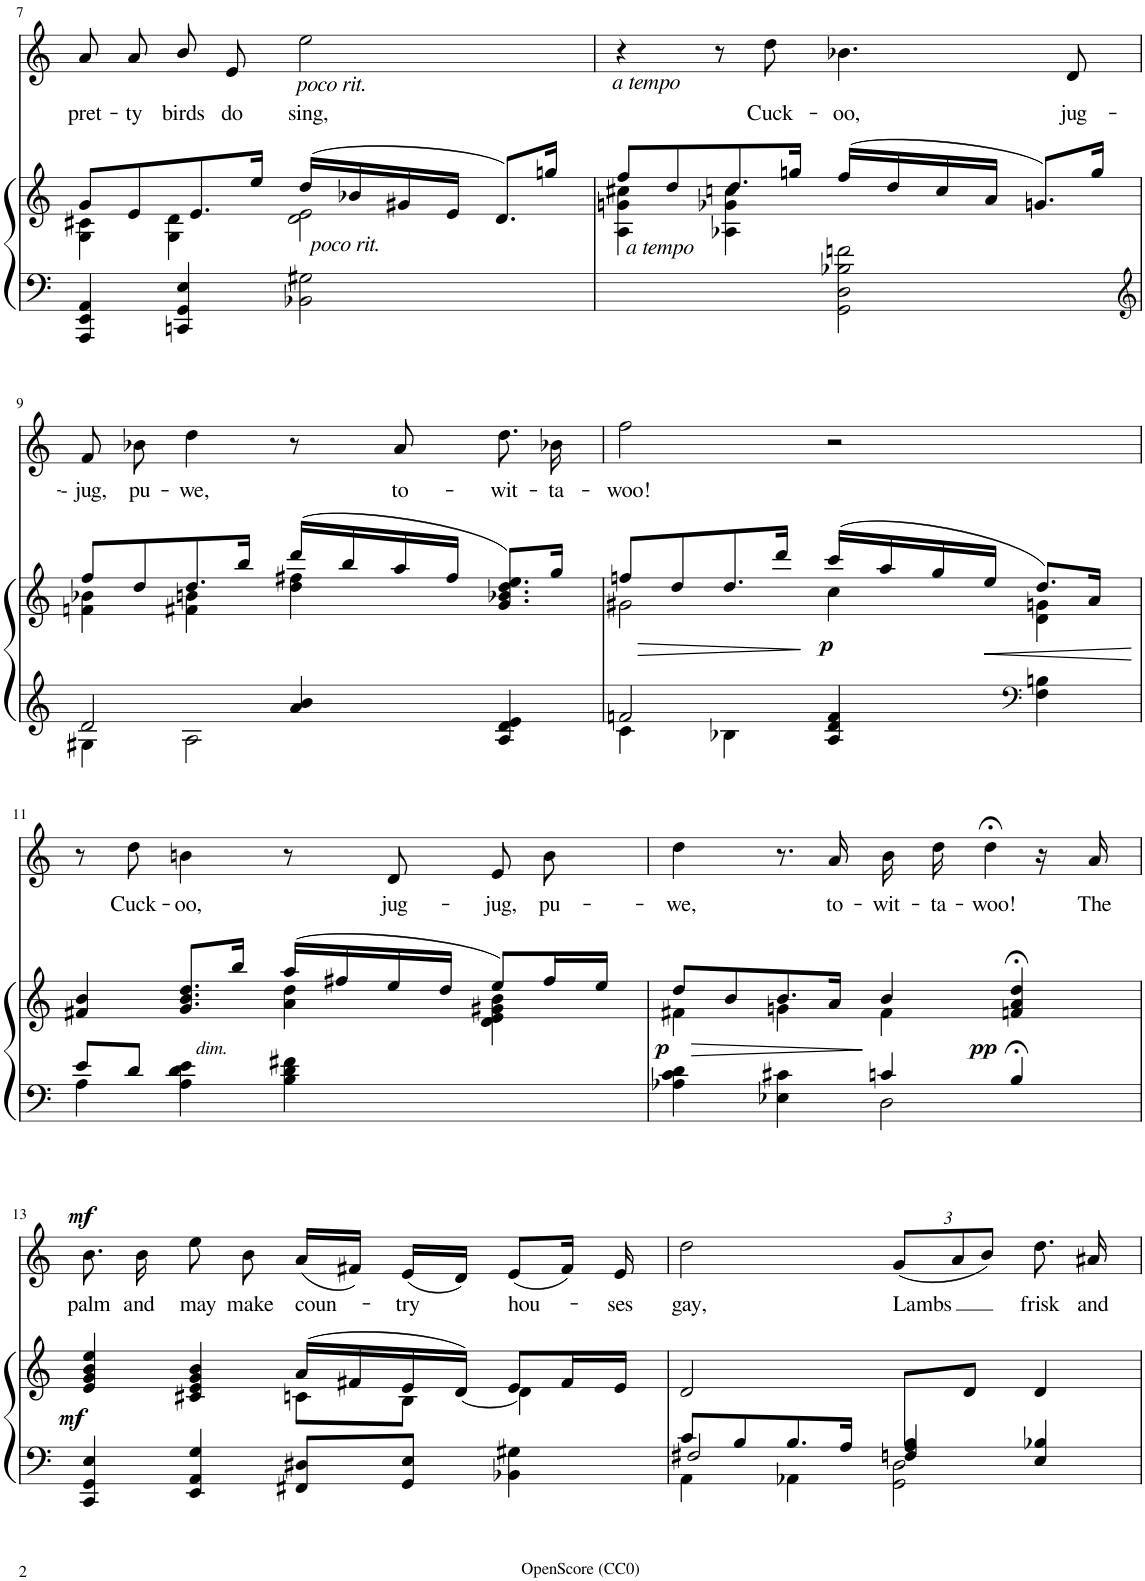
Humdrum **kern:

**kern	**kern	**dynam	**kern	**text	**dynam
*part2	*part2	*part2	*part1	*part1	*part1
*staff3	*staff2	*staff2/3	*staff1	*staff1	*staff1
*I"Piano	*	*	*I"Voice	*	*
*I'Pno	*	*	*	*	*
!!LO:PB:g=z
*clefF4	*clefG2	*	*clefG2	*	*
*k[]	*k[]	*	*k[]	*	*
*M4/4	*M4/4	*	*M4/4	*	*
=7	=7	=7	=7	=7	=7
*	*^	*	*	*	*
!	!	!	!	!	!LO:LY:b	!
4AAA/ 4EE/ 4AA/	8g/L	4G\ 4c#X\	.	8a/	pret-	.
!	!	!	!	!	!LO:LY:b	!
.	8e/	.	.	8a/	-ty	.
!	!	!	!	!	!LO:LY:b	!
4CCn/ 4GG/ 4E/	8.e/	4G\ 4d\	.	8b/	birds	.
!	!	!	!	!	!LO:LY:b	!
.	.	.	.	8e/	do	.
.	16ee/Jk	.	.	.	.	.
!	!	!	!	!LO:TX:b:i:t=poco rit.	!	!
!	!LO:TX:b:i:t=poco rit.	!	!	!	!	!
!	!	!	!	!	!LO:LY:b	!
2BB-X\ 2G#X\	(16dd/LL	2d\ 2e\	.	2ee\	sing,	.
.	16b-X/	.	.	.	.	.
.	16g#X/	.	.	.	.	.
.	16e/JJ	.	.	.	.	.
.	8.d;<'~/L)	.	.	.	.	.
.	16ggn/Jk	.	.	.	.	.
=8	=8	=8	=8	=8	=8	=8
!	!	!	!	!LO:TX:b:i:t=a tempo	!	!
!	!LO:TX:b:i:t=a tempo	!	!	!	!	!
2ryy	8ff/L	4A\ 4gn\ 4cc#X\	.	4r	.	.
.	8dd/	.	.	.	.	.
.	8.dd/	4A-X\ 4g-X\ 4ccn\	.	8r	.	.
!	!	!	!	!	!LO:LY:b	!
.	.	.	.	8dd\	Cuck-	.
.	16ggn/Jk	.	.	.	.	.
!	!	!	!	!	!LO:LY:b	!
2GG\ 2D\ 2B-X\ 2fn\	(>16ff/LL	2ryy	.	4.b-X\	-oo,	.
.	16dd/	.	.	.	.	.
.	16cc/	.	.	.	.	.
.	16a/JJ	.	.	.	.	.
.	8.gn/L)	.	.	.	.	.
!	!	!	!	!	!LO:LY:b	!
.	.	.	.	8d/	jug-	.
.	16gg/Jk	.	.	.	.	.
!!LO:LB:g=z
=9	=9	=9	=9	=9	=9	=9
*clefG2	*	*	*	*	*	*
*^	*	*	*	*	*	*
!	!	!	!	!	!	!LO:LY:b	!
2d/	4G#X\	8ff/L	4fn\ 4b-X\	.	8f/	-- jug,	.
!	!	!	!	!	!	!LO:LY:b	!
.	.	8dd/	.	.	8b-X\	pu-	.
!	!	!	!	!	!	!LO:LY:b	!
.	2A\	8.dd/	4f#X\ 4bn\	.	4dd\	-we,	.
.	.	16bb/Jk	.	.	.	.	.
4a/ 4b/	.	(16ddd/LL	4dd\ 4ff#X\	.	8r	.	.
.	.	16bb/	.	.	.	.	.
!	!	!	!	!	!	!LO:LY:b	!
.	.	16aa/	.	.	8a/	to-	.
.	.	16ff#/JJ	.	.	.	.	.
!	!	!	!	!	!	!LO:LY:b	!
4A/ 4d/ 4e/	4ryy	8.g/ 8.b-X/ 8.dd/ 8.ee/L)	4ryy	.	8.dd\	-wit-	.
!	!	!	!	!	!	!LO:LY:b	!
.	.	16gg/Jk	.	.	16b-X\	-ta-	.
=10	=10	=10	=10	=10	=10	=10	=10
!	!	!	!	!LO:HP:b	!	!LO:LY:b	!
2fn/	4c\	8ffn/L	2g#X\	>	2ff\	-woo!	.
.	.	8dd/	.	.	.	.	.
.	4B-X\	8.dd/	.	.	.	.	.
.	.	16ddd/Jk	.	.	.	.	.
!	!	!	!	!LO:DY:n=1:b	!	!	!
4A/ 4d/ 4f/	2ryy	(16ccc/LL	4cc\	] p	2r	.	.
.	.	16aa/	.	.	.	.	.
.	.	16gg/	.	.	.	.	.
!	!	!	!	!LO:HP:b	!	!	!
.	.	16ee/JJ	.	<	.	.	.
*clefF4	*	*	*	*	*	*	*
4F\ 4Bn\	.	8.dd/L)	4d\ 4gn\	.	.	.	.
.	.	16a/Jk	.	.	.	.	.
*v	*v	*	*	*	*	*	*
*	*v	*v	*	*	*	*
.	.	[	.	.	.
!!LO:LB:g=z
=11	=11	=11	=11	=11	=11
*^	*^	*	*	*	*
*	*	*	*^	*	*	*	*
8e/L	4A\	4f#X/ 4b/	2ryy	2.ryy	.	8r	.	.
!	!	!	!	!	!	!	!LO:LY:b	!
8d/J	.	.	.	.	.	8dd\	Cuck-	.
!	!	!	!	!	!	!	!LO:LY:b	!
4d\ 4e\	4A\	8.g/ 8.b/ 8.dd/L	.	.	.	4bn\	-oo,	.
!	!	!LO:TX:b:i:t=dim.	!	!	!	!	!	!
.	.	16bb/Jk	.	.	.	.	.	.
4ryy	4B\ 4d\ 4f#X\	(16aa/LL	4a\ 4dd\	.	.	8r	.	.
.	.	16ff#X/	.	.	.	.	.	.
!	!	!	!	!	!	!	!LO:LY:b	!
.	.	16ee/	.	.	.	8d/	jug-	.
.	.	16dd/JJ	.	.	.	.	.	.
!	!	!	!	!	!	!	!LO:LY:b	!
4ryy	4ryy	8ee/L)	4ryy	4d\ 4e\ 4g#X\ 4b\	.	8e/	-jug,	.
!	!	!	!	!	!	!	!LO:LY:b	!
.	.	16ff#/L	.	.	.	8b\	pu-	.
.	.	16ee/JJ	.	.	.	.	.	.
*	*	*v	*v	*v	*	*	*	*
=12	=12	=12	=12	=12	=12	=12
!	!	!	!LO:HP:b	!	!LO:LY:b	!
*	*	*^	*	*	*	*
!	!	!	!	!LO:DY:n=1:b	!	!	!
4A-X\ 4c\ 4d\	2ryy	8dd/L	4f#X\	> p	4dd\	-we,	.
.	.	8b/	.	.	.	.	.
4E-X\ 4c#X\	.	8.b/	4gn\	.	8.r	.	.
!	!	!	!	!	!	!LO:LY:b	!
.	.	16a/Jk	.	.	16a/	to-	.
!	!	!	!	!	!	!LO:LY:b	!
4cn/	2D\	4b/	4f#\	]	16b\	-wit-	.
!	!	!	!	!	!	!LO:LY:b	!
.	.	.	.	.	16dd\	-ta-	.
!	!	!	!	!	!	!LO:LY:b	!
.	.	.	.	.	4dd;<\	-woo!	.
!	!	!	!	!LO:DY:n=2:b	!	!	!
4B;</	.	4fn/;< 4a/;< 4dd/;<	4ryy	pp	.	.	.
.	.	.	.	.	16r	.	.
!	!	!	!	!	!	!LO:LY:b	!
.	.	.	.	.	16a/	The	.
*v	*v	*	*	*	*	*	*
!!LO:LB:g=z
=13	=13	=13	=13	=13	=13	=13
!	!	!	!LO:DY:b	!	!LO:LY:b	!LO:DY:a
4CC/ 4GG/ 4E/	4e/ 4g/ 4b/ 4ee/	2ryy	mf	8.b\	palm	mf
!	!	!	!	!	!LO:LY:b	!
.	.	.	.	16b\	and	.
!	!	!	!	!	!LO:LY:b	!
4EE/ 4AA/ 4G/	4c#X/ 4e/ 4g/ 4b/	.	.	8ee\	may	.
!	!	!	!	!	!LO:LY:b	!
.	.	.	.	8b\	make	.
!	!	!	!	!	!LO:LY:b	!
8FF#X/ 8D#X/L	(16a/LL	8cn\L	.	(16a/LL	coun-	.
.	16f#X/	.	.	16f#X/JJ)	.	.
!	!	!	!	!	!LO:LY:b	!
8GG/ 8E/J	16e/	8B\J	.	(16e/LL	-try	.
.	[<16d/JJ)	.	.	16d/JJ)	.	.
!	!	!	!	!	!LO:LY:b	!
4BB-X\ 4G#X\	8e/L	4d\]	.	(8e/L	hou-	.
.	16f#/L	.	.	16f#/Jk)	.	.
!	!	!	!	!	!LO:LY:b	!
.	16e/JJ	.	.	16e/	-ses	.
*	*v	*v	*	*	*	*
=14	=14	=14	=14	=14	=14
*^	*	*	*	*	*
*	*^	*	*	*	*	*
*	*	*^	*	*	*	*	*
!	!	!	!	!	!	!	!LO:LY:b	!
2ryy	8c/L	2F#X/	4AA\	2d/	.	2dd\	gay,	.
.	8B/	.	.	.	.	.	.	.
.	8.B/	.	4AA-X\	.	.	.	.	.
.	16A/Jk	.	.	.	.	.	.	.
*	*	*	*	*	*	*Xbrackettup	*	*
!	!	!	!	!	!	!	!LO:LY:b	!
8B/L	2ryy	4Fn/ 4A/	2GG\ 2D\	8ryy	.	(12g/L	Lambs	.
.	.	.	.	.	.	12a/	.	.
4.ryy	.	.	.	8d/J	.	.	.	.
.	.	.	.	.	.	12b/J)	.	.
!	!	!	!	!	!	!	!LO:LY:b	!
.	.	4E/ 4B-X/	.	4d/	.	8.dd\	frisk	.
!	!	!	!	!	!	!	!LO:LY:b	!
.	.	.	.	.	.	16a#X/	and	.
*v	*v	*v	*v	*	*	*	*	*
=	=	=	=	=	=
*-	*-	*-	*-	*-	*-
